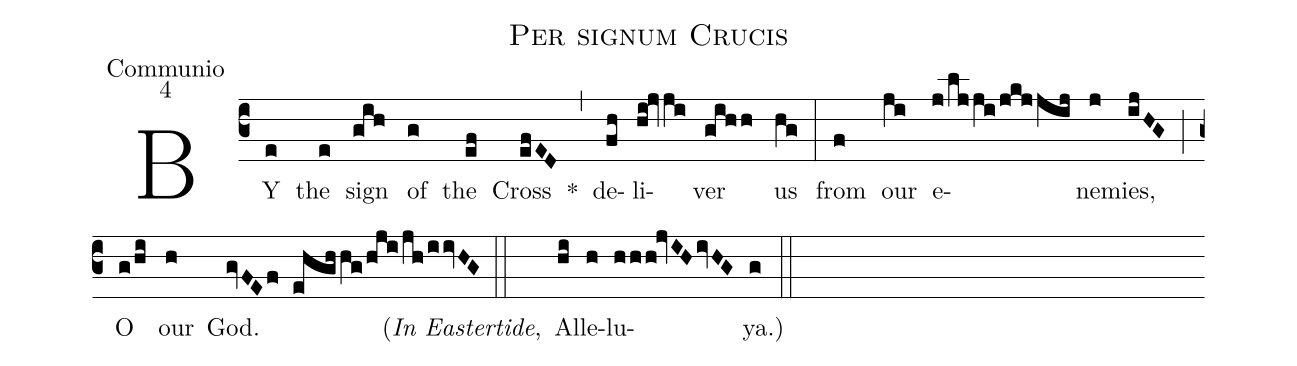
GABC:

name:Per signum Crucis;
office-part:Communio;
mode:4;
%%
(c3) BY(e) the(e) sign(gih) of(g) the(ef) Cross(efED) *(,) de(fh)li(hi!jvji)ver(gihh) us(hg) (:) from(f) our(ji) e(j/ljji/jkjjij)ne(j)mies,(ijHG) (;) O(g/hi) our(h) God.(gvFEf ehghhg/hji/jh/iivHG) (::) <v>(</v><i>In Eastertide</i>,() Al(hi)le(h)lu(hhh!jvIH/ivHG)ya.<v>)</v>(g) (::)
